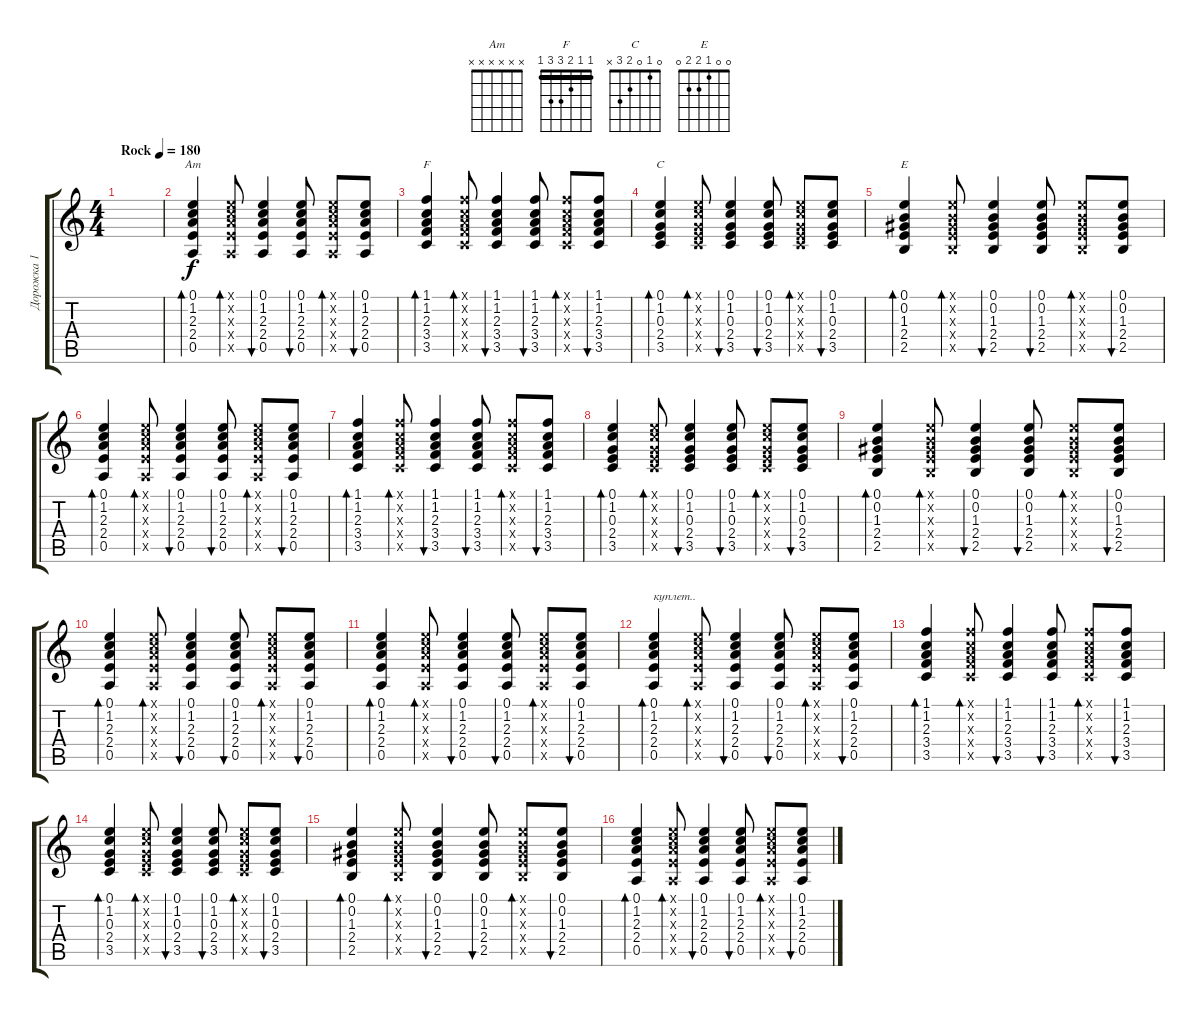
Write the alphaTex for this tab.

\track ("Дорожка 1" "Дорожка 1") {instrument acousticguitarsteel}
\staff {score tabs}
\tuning (E4 B3 G3 D3 A2 E2) {hide}
\chord ("Am" x x x x x x)
\chord ("F" 1 1 2 3 3 1) {barre 1}
\chord ("C" 0 1 0 2 3 x)
\chord ("E" 0 0 1 2 2 0)
\ts (4 4)
\tempo (180 "Rock")
\clef g2
\ks c
|
(0.1 1.2 2.3 2.4 0.5).4{bd 60 ch "Am" instrument acousticguitarsteel} (0.1{x} 1.2{x} 2.3{x} 2.4{x} 0.5{x}).8{bd 60} (0.1 1.2 2.3 2.4 0.5).4{bu 60} (0.1 1.2 2.3 2.4 0.5).8{bu 60} (0.1{x} 1.2{x} 2.3{x} 2.4{x} 0.5{x}).8{bd 60} (0.1 1.2 2.3 2.4 0.5).8{bu 60} |
(1.1 1.2 2.3 3.4 3.5).4{bd 60 ch "F" instrument acousticguitarsteel} (1.1{x} 1.2{x} 2.3{x} 3.4{x} 3.5{x}).8{bd 60} (1.1 1.2 2.3 3.4 3.5).4{bu 60} (1.1 1.2 2.3 3.4 3.5).8{bu 60} (1.1{x} 1.2{x} 2.3{x} 3.4{x} 3.5{x}).8{bd 60} (1.1 1.2 2.3 3.4 3.5).8{bu 60} |
(0.1 1.2 0.3 2.4 3.5).4{bd 60 ch "C" instrument acousticguitarsteel} (0.1{x} 1.2{x} 0.3{x} 2.4{x} 3.5{x}).8{bd 60} (0.1 1.2 0.3 2.4 3.5).4{bu 60} (0.1 1.2 0.3 2.4 3.5).8{bu 60} (0.1{x} 1.2{x} 0.3{x} 2.4{x} 3.5{x}).8{bd 60} (0.1 1.2 0.3 2.4 3.5).8{bu 60} |
(0.1 0.2 1.3 2.4 2.5).4{bd 60 ch "E" instrument acousticguitarsteel} (0.1{x} 0.2{x} 1.3{x} 2.4{x} 2.5{x}).8{bd 60} (0.1 0.2 1.3 2.4 2.5).4{bu 60} (0.1 0.2 1.3 2.4 2.5).8{bu 60} (0.1{x} 0.2{x} 1.3{x} 2.4{x} 2.5{x}).8{bd 60} (0.1 0.2 1.3 2.4 2.5).8{bu 60} |
(0.1 1.2 2.3 2.4 0.5).4{bd 60 instrument acousticguitarsteel} (0.1{x} 1.2{x} 2.3{x} 2.4{x} 0.5{x}).8{bd 60} (0.1 1.2 2.3 2.4 0.5).4{bu 60} (0.1 1.2 2.3 2.4 0.5).8{bu 60} (0.1{x} 1.2{x} 2.3{x} 2.4{x} 0.5{x}).8{bd 60} (0.1 1.2 2.3 2.4 0.5).8{bu 60} |
(1.1 1.2 2.3 3.4 3.5).4{bd 60 instrument acousticguitarsteel} (1.1{x} 1.2{x} 2.3{x} 3.4{x} 3.5{x}).8{bd 60} (1.1 1.2 2.3 3.4 3.5).4{bu 60} (1.1 1.2 2.3 3.4 3.5).8{bu 60} (1.1{x} 1.2{x} 2.3{x} 3.4{x} 3.5{x}).8{bd 60} (1.1 1.2 2.3 3.4 3.5).8{bu 60} |
(0.1 1.2 0.3 2.4 3.5).4{bd 60 instrument acousticguitarsteel} (0.1{x} 1.2{x} 0.3{x} 2.4{x} 3.5{x}).8{bd 60} (0.1 1.2 0.3 2.4 3.5).4{bu 60} (0.1 1.2 0.3 2.4 3.5).8{bu 60} (0.1{x} 1.2{x} 0.3{x} 2.4{x} 3.5{x}).8{bd 60} (0.1 1.2 0.3 2.4 3.5).8{bu 60} |
(0.1 0.2 1.3 2.4 2.5).4{bd 60 instrument acousticguitarsteel} (0.1{x} 0.2{x} 1.3{x} 2.4{x} 2.5{x}).8{bd 60} (0.1 0.2 1.3 2.4 2.5).4{bu 60} (0.1 0.2 1.3 2.4 2.5).8{bu 60} (0.1{x} 0.2{x} 1.3{x} 2.4{x} 2.5{x}).8{bd 60} (0.1 0.2 1.3 2.4 2.5).8{bu 60} |
(0.1 1.2 2.3 2.4 0.5).4{bd 60 instrument acousticguitarsteel} (0.1{x} 1.2{x} 2.3{x} 2.4{x} 0.5{x}).8{bd 60} (0.1 1.2 2.3 2.4 0.5).4{bu 60} (0.1 1.2 2.3 2.4 0.5).8{bu 60} (0.1{x} 1.2{x} 2.3{x} 2.4{x} 0.5{x}).8{bd 60} (0.1 1.2 2.3 2.4 0.5).8{bu 60} |
(0.1 1.2 2.3 2.4 0.5).4{bd 60 instrument acousticguitarsteel} (0.1{x} 1.2{x} 2.3{x} 2.4{x} 0.5{x}).8{bd 60} (0.1 1.2 2.3 2.4 0.5).4{bu 60} (0.1 1.2 2.3 2.4 0.5).8{bu 60} (0.1{x} 1.2{x} 2.3{x} 2.4{x} 0.5{x}).8{bd 60} (0.1 1.2 2.3 2.4 0.5).8{bu 60} |
(0.1 1.2 2.3 2.4 0.5).4{bd 60 txt "куплет.." instrument acousticguitarsteel} (0.1{x} 1.2{x} 2.3{x} 2.4{x} 0.5{x}).8{bd 60} (0.1 1.2 2.3 2.4 0.5).4{bu 60} (0.1 1.2 2.3 2.4 0.5).8{bu 60} (0.1{x} 1.2{x} 2.3{x} 2.4{x} 0.5{x}).8{bd 60} (0.1 1.2 2.3 2.4 0.5).8{bu 60} |
(1.1 1.2 2.3 3.4 3.5).4{bd 60 instrument acousticguitarsteel} (1.1{x} 1.2{x} 2.3{x} 3.4{x} 3.5{x}).8{bd 60} (1.1 1.2 2.3 3.4 3.5).4{bu 60} (1.1 1.2 2.3 3.4 3.5).8{bu 60} (1.1{x} 1.2{x} 2.3{x} 3.4{x} 3.5{x}).8{bd 60} (1.1 1.2 2.3 3.4 3.5).8{bu 60} |
(0.1 1.2 0.3 2.4 3.5).4{bd 60 instrument acousticguitarsteel} (0.1{x} 1.2{x} 0.3{x} 2.4{x} 3.5{x}).8{bd 60} (0.1 1.2 0.3 2.4 3.5).4{bu 60} (0.1 1.2 0.3 2.4 3.5).8{bu 60} (0.1{x} 1.2{x} 0.3{x} 2.4{x} 3.5{x}).8{bd 60} (0.1 1.2 0.3 2.4 3.5).8{bu 60} |
(0.1 0.2 1.3 2.4 2.5).4{bd 60 instrument acousticguitarsteel} (0.1{x} 0.2{x} 1.3{x} 2.4{x} 2.5{x}).8{bd 60} (0.1 0.2 1.3 2.4 2.5).4{bu 60} (0.1 0.2 1.3 2.4 2.5).8{bu 60} (0.1{x} 0.2{x} 1.3{x} 2.4{x} 2.5{x}).8{bd 60} (0.1 0.2 1.3 2.4 2.5).8{bu 60} |
(0.1 1.2 2.3 2.4 0.5).4{bd 60 instrument acousticguitarsteel} (0.1{x} 1.2{x} 2.3{x} 2.4{x} 0.5{x}).8{bd 60} (0.1 1.2 2.3 2.4 0.5).4{bu 60} (0.1 1.2 2.3 2.4 0.5).8{bu 60} (0.1{x} 1.2{x} 2.3{x} 2.4{x} 0.5{x}).8{bd 60} (0.1 1.2 2.3 2.4 0.5).8{bu 60}
